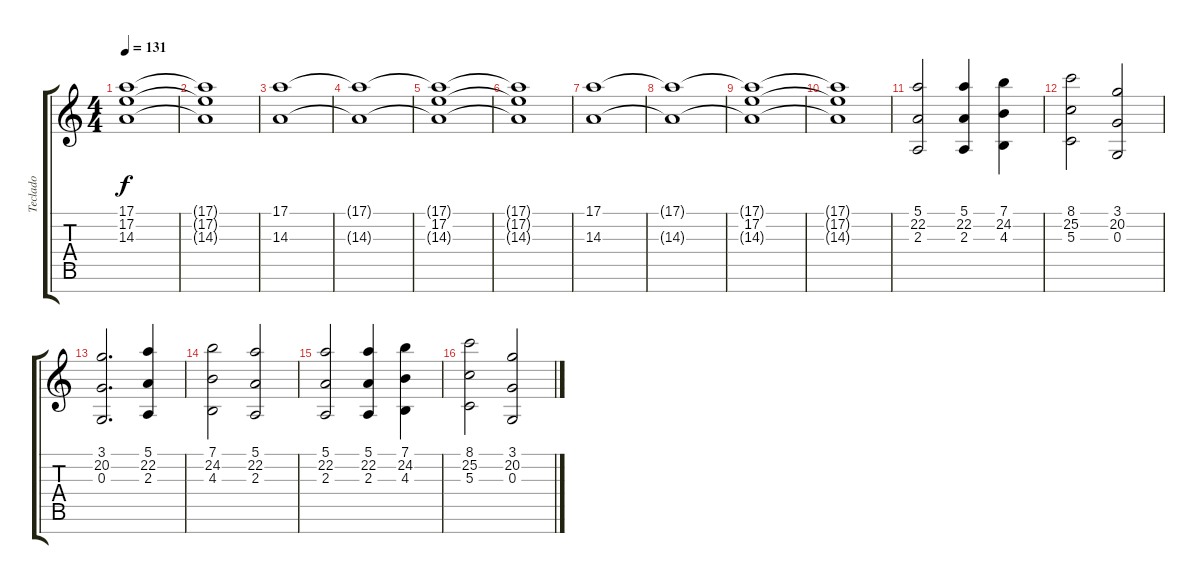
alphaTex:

\track ("Teclado" "Teclado") {instrument fx7echoes}
\staff {score tabs}
\tuning (E4 B3 G3 D3 A2 E2 B1) {hide}
\ts (4 4)
\tempo 131
\clef g2
\ks c
(17.1{t} 17.2 14.3{t}).1{dy f} |
(17.1{t} 17.2{t} 14.3{t}).1 |
(17.1 14.3).1 |
(17.1{t} 14.3{t}).1 |
(17.1{t} 17.2 14.3{t}).1 |
(17.1{t} 17.2{t} 14.3{t}).1 |
(17.1 14.3).1 |
(17.1{t} 14.3{t}).1 |
(17.1{t} 17.2 14.3{t}).1 |
(17.1{t} 17.2{t} 14.3{t}).1 |
(5.1 22.2 2.3).2{volume 16 instrument tremolostrings} (5.1 22.2 2.3).4 (7.1 24.2 4.3).4 |
(8.1 25.2 5.3).2 (3.1 20.2 0.3).2 |
(3.1 20.2 0.3).2{d} (5.1 22.2 2.3).4 |
(7.1 24.2 4.3).2 (5.1 22.2 2.3).2 |
(5.1 22.2 2.3).2 (5.1 22.2 2.3).4 (7.1 24.2 4.3).4 |
(8.1 25.2 5.3).2 (3.1 20.2 0.3).2
